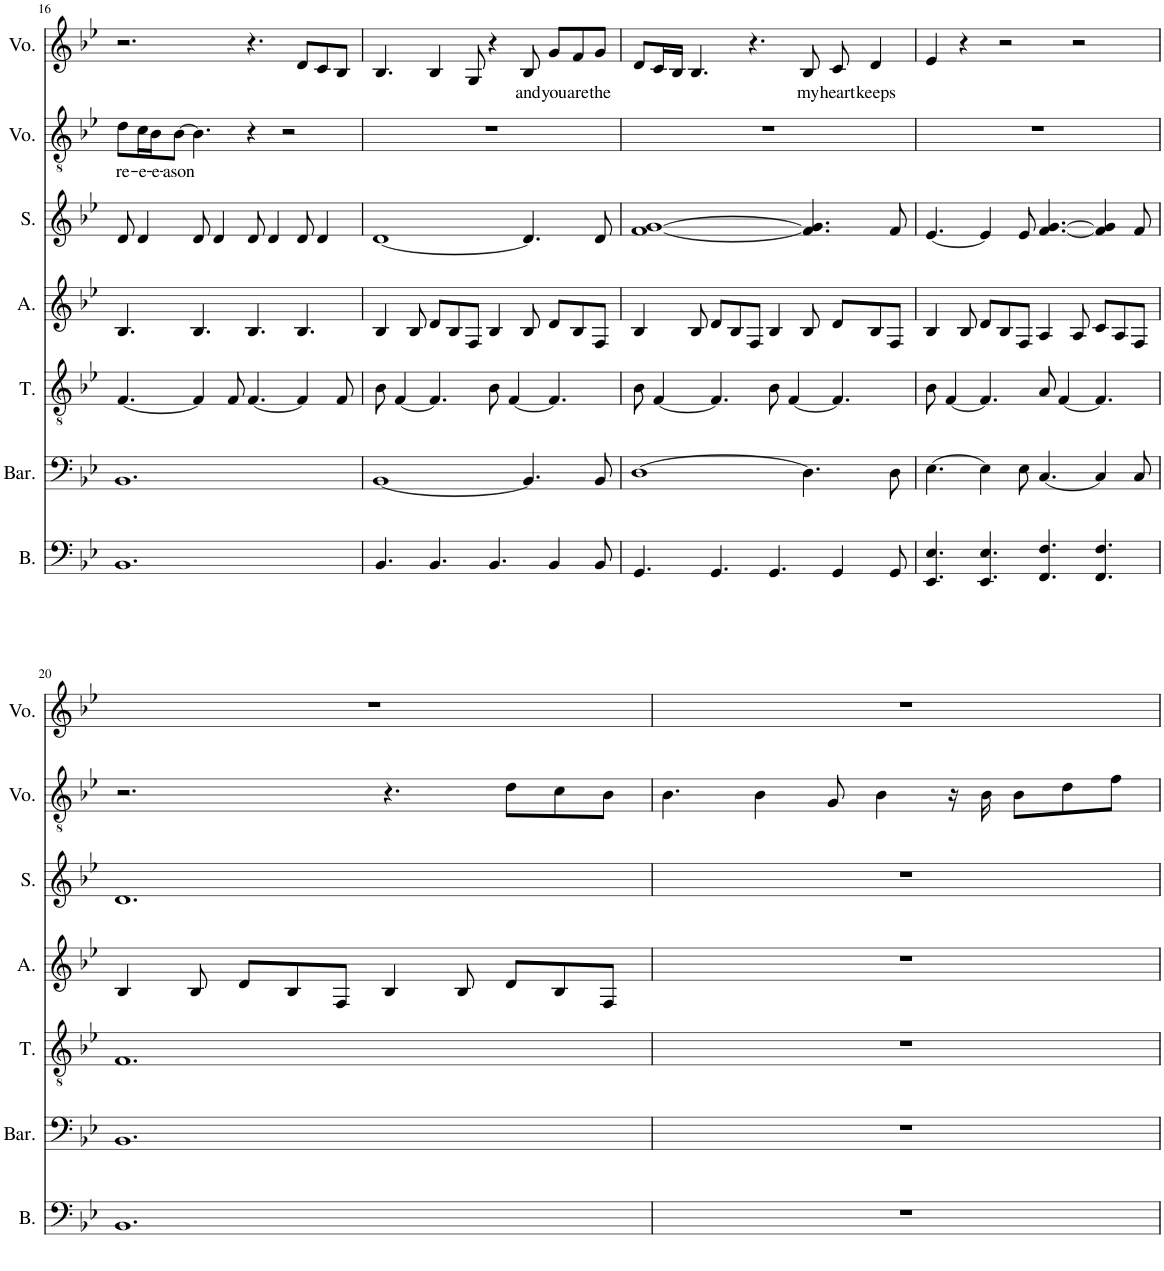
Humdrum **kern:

**kern	**kern	**kern	**kern	**kern	**kern	**text	**kern	**text
*part7	*part6	*part5	*part4	*part3	*part2	*part2	*part1	*part1
*staff7	*staff6	*staff5	*staff4	*staff3	*staff2	*staff2	*staff1	*staff1
*I"Bass	*I"Baritone	*I"Tenor	*I"Alto	*I"Soprano	*I"Voice	*	*I"Voice	*
*I'B.	*I'Bar.	*I'T.	*I'A.	*I'S.	*I'Vo.	*	*I'Vo.	*
!!LO:PB:g=z
*clefF4	*clefF4	*clefGv2	*clefG2	*clefG2	*clefGv2	*	*clefG2	*
*k[b-e-]	*k[b-e-]	*k[b-e-]	*k[b-e-]	*k[b-e-]	*k[b-e-]	*	*k[b-e-]	*
*M12/8	*M12/8	*M12/8	*M12/8	*M12/8	*M12/8	*	*M12/8	*
=16	=16	=16	=16	=16	=16	=16	=16	=16
!	!	!	!	!	!	!LO:LY:b	!	!
1.BB-	1.BB-	[4.F/	4.B-/	8d/	8d\L	re-	2.r	.
!	!	!	!	!	!	!LO:LY:b	!	!
.	.	.	.	4d/	16c\L	-e-	.	.
!	!	!	!	!	!	!LO:LY:b	!	!
.	.	.	.	.	16B-\J	-e-	.	.
!	!	!	!	!	!	!LO:LY:b	!	!
.	.	.	.	.	[8B-\J	-ason	.	.
.	.	4F/]	4.B-/	8d/	4.B-\]	.	.	.
.	.	.	.	4d/	.	.	.	.
.	.	8F/	.	.	.	.	.	.
.	.	[4.F/	4.B-/	8d/	4r	.	4.r	.
.	.	.	.	4d/	.	.	.	.
.	.	.	.	.	2r	.	.	.
.	.	4F/]	4.B-/	8d/	.	.	8d/L	.
.	.	.	.	4d/	.	.	8c/	.
.	.	8F/	.	.	.	.	8B-/J	.
=17	=17	=17	=17	=17	=17	=17	=17	=17
4.BB-/	[1BB-	8B-\	4B-/	[1d	1.r	.	4.B-/	.
.	.	[4F/	.	.	.	.	.	.
.	.	.	8B-/	.	.	.	.	.
4.BB-/	.	4.F/]	8d/L	.	.	.	4B-/	.
.	.	.	8B-/	.	.	.	.	.
.	.	.	8F/J	.	.	.	8G/	.
4.BB-/	.	8B-\	4B-/	.	.	.	4r	.
.	.	[4F/	.	.	.	.	.	.
!	!	!	!	!	!	!	!	!LO:LY:b
.	4.BB-/]	.	8B-/	4.d/]	.	.	8B-/	and
!	!	!	!	!	!	!	!	!LO:LY:b
4BB-/	.	4.F/]	8d/L	.	.	.	8g/L	you
!	!	!	!	!	!	!	!	!LO:LY:b
.	.	.	8B-/	.	.	.	8f/	are
!	!	!	!	!	!	!	!	!LO:LY:b
8BB-/	8BB-/	.	8F/J	8d/	.	.	8g/J	the
=18	=18	=18	=18	=18	=18	=18	=18	=18
4.GG/	[1D	8B-\	4B-/	[1f [1g	1.r	.	8d/L	.
.	.	[4F/	.	.	.	.	16c/L	.
.	.	.	.	.	.	.	16B-/JJ	.
.	.	.	8B-/	.	.	.	4.B-/	.
4.GG/	.	4.F/]	8d/L	.	.	.	.	.
.	.	.	8B-/	.	.	.	.	.
.	.	.	8F/J	.	.	.	4.r	.
4.GG/	.	8B-\	4B-/	.	.	.	.	.
.	.	[4F/	.	.	.	.	.	.
!	!	!	!	!	!	!	!	!LO:LY:b
.	4.D\]	.	8B-/	4.f/] 4.g/]	.	.	8B-/	my
!	!	!	!	!	!	!	!	!LO:LY:b
4GG/	.	4.F/]	8d/L	.	.	.	8c/	heart
!	!	!	!	!	!	!	!	!LO:LY:b
.	.	.	8B-/	.	.	.	4d/	keeps
8GG/	8D\	.	8F/J	8f/	.	.	.	.
=19	=19	=19	=19	=19	=19	=19	=19	=19
4.EE-/ 4.E-/	[4.E-\	8B-\	4B-/	[4.e-/	1.r	.	4e-/	.
.	.	[4F/	.	.	.	.	.	.
.	.	.	8B-/	.	.	.	4r	.
4.EE-/ 4.E-/	4E-\]	4.F/]	8d/L	4e-/]	.	.	.	.
.	.	.	8B-/	.	.	.	2r	.
.	8E-\	.	8F/J	8e-/	.	.	.	.
4.FF/ 4.F/	[4.C/	8A/	4A/	[4.f/ [4.g/	.	.	.	.
.	.	[4F/	.	.	.	.	.	.
.	.	.	8A/	.	.	.	2r	.
4.FF/ 4.F/	4C/]	4.F/]	8c/L	4f/] 4g/]	.	.	.	.
.	.	.	8A/	.	.	.	.	.
.	8C/	.	8F/J	8f/	.	.	.	.
!!LO:LB:g=z
=20	=20	=20	=20	=20	=20	=20	=20	=20
1.BB-	1.BB-	1.F	4B-/	1.d	2.r	.	1.r	.
.	.	.	8B-/	.	.	.	.	.
.	.	.	8d/L	.	.	.	.	.
.	.	.	8B-/	.	.	.	.	.
.	.	.	8F/J	.	.	.	.	.
.	.	.	4B-/	.	4.r	.	.	.
.	.	.	8B-/	.	.	.	.	.
.	.	.	8d/L	.	8d\L	.	.	.
.	.	.	8B-/	.	8c\	.	.	.
.	.	.	8F/J	.	8B-\J	.	.	.
=21	=21	=21	=21	=21	=21	=21	=21	=21
1.r	1.r	1.r	1.r	1.r	4.B-\	.	1.r	.
.	.	.	.	.	4B-\	.	.	.
.	.	.	.	.	8G/	.	.	.
.	.	.	.	.	4B-\	.	.	.
.	.	.	.	.	16r	.	.	.
.	.	.	.	.	16B-\	.	.	.
.	.	.	.	.	8B-\L	.	.	.
.	.	.	.	.	8d\	.	.	.
.	.	.	.	.	8f\J	.	.	.
=	=	=	=	=	=	=	=	=
*-	*-	*-	*-	*-	*-	*-	*-	*-
